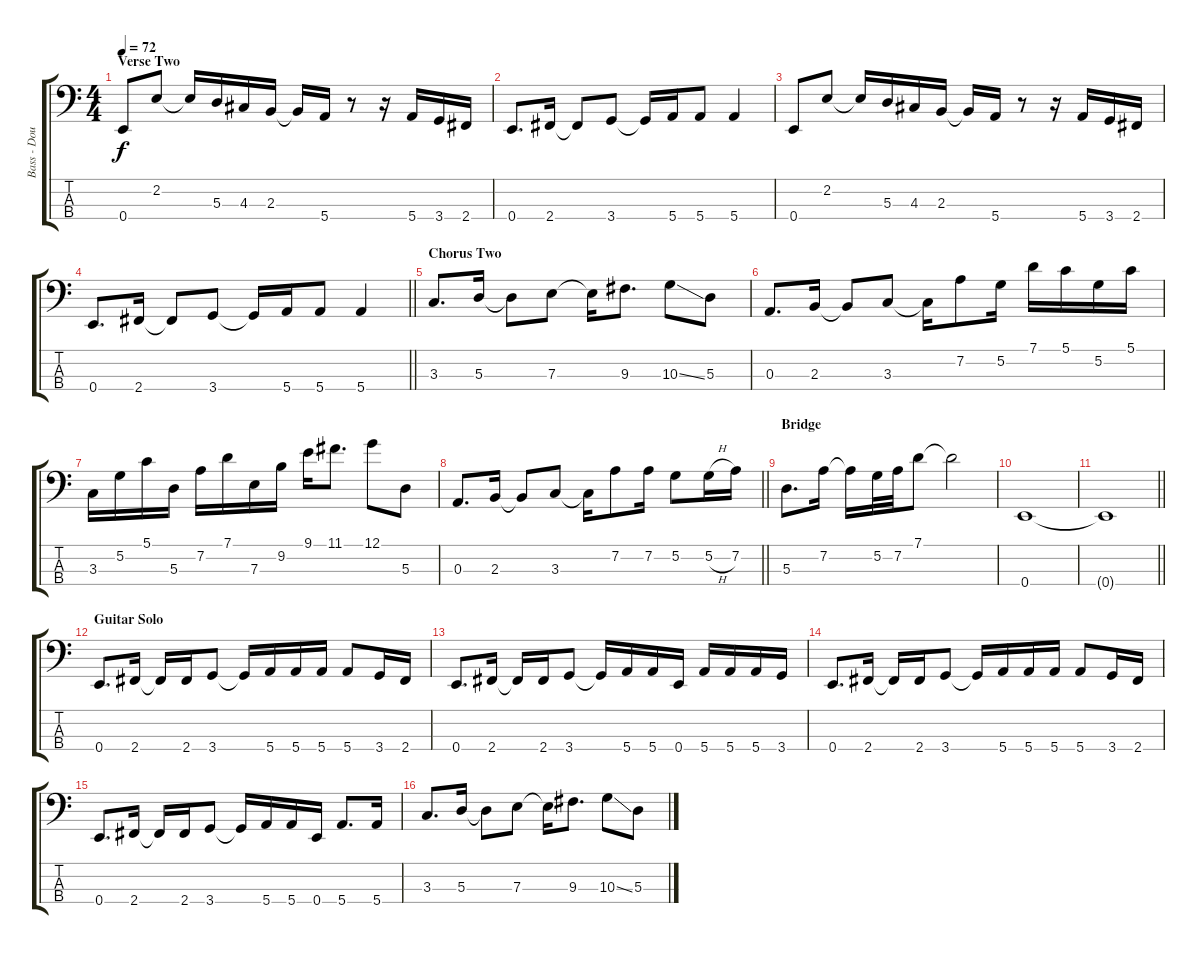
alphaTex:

\track ("Bass - Doug Pinnick" "Bass - Dou") {instrument electricbassfinger}
\staff {score tabs}
\tuning (G2 D2 A1 E1) {hide}
\ts (4 4)
\section ("" "Verse Two")
\tempo 72
\clef f4
\ks c
0.4.8{dy f} 2.2.8 2.2{t}.16 5.3.16 4.3.16 2.3.16 2.3{t}.16 5.4.16 r.8 r.16 5.4.16 3.4.16 2.4.16 |
0.4.8{d} 2.4.16 2.4{t}.8 3.4.8 3.4{t}.16 5.4.16 5.4.8 5.4.4 |
0.4.8 2.2.8 2.2{t}.16 5.3.16 4.3.16 2.3.16 2.3{t}.16 5.4.16 r.8 r.16 5.4.16 3.4.16 2.4.16 |
\barLineRight lightlight
0.4.8{d} 2.4.16 2.4{t}.8 3.4.8 3.4{t}.16 5.4.16 5.4.8 5.4.4 |
\section ("" "Chorus Two")
3.3.8{d} 5.3.16 5.3{t}.8 7.3.8 7.3{t}.16 9.3.8{d} 10.3{ss}.8 5.3.8 |
0.3.8{d} 2.3.16 2.3{t}.8 3.3.8 3.3{t}.16 7.2.8 5.2.16 7.1.16 5.1.16 5.2.16 5.1.16 |
3.3.16 5.2.16 5.1.16 5.3.16 7.2.16 7.1.16 7.3.16 9.2.16 9.1.16 11.1.8{d} 12.1.8 5.3.8 |
\barLineRight lightlight
0.3.8{d} 2.3.16 2.3{t}.8 3.3.8 3.3{t}.16 7.2.8 7.2.16 5.2.8 5.2{h}.16 7.2.16 |
\section ("" "Bridge")
5.3.8{d} 7.2.16 7.2{t}.16 5.2.32 7.2.32 7.1.8 7.1{t}.2 |
0.4.1 |
\barLineRight lightlight
0.4{t}.1 |
\section ("" "Guitar Solo")
0.4.8{d} 2.4.16 2.4{t}.16 2.4.16 3.4.8 3.4{t}.16 5.4.16 5.4.16 5.4.16 5.4.8 3.4.16 2.4.16 |
0.4.8{d} 2.4.16 2.4{t}.16 2.4.16 3.4.8 3.4{t}.16 5.4.16 5.4.16 0.4.16 5.4.16 5.4.16 5.4.16 3.4.16 |
0.4.8{d} 2.4.16 2.4{t}.16 2.4.16 3.4.8 3.4{t}.16 5.4.16 5.4.16 5.4.16 5.4.8 3.4.16 2.4.16 |
0.4.8{d} 2.4.16 2.4{t}.16 2.4.16 3.4.8 3.4{t}.16 5.4.16 5.4.16 0.4.16 5.4.8{d} 5.4.16 |
3.3.8{d} 5.3.16 5.3{t}.8 7.3.8 7.3{t}.16 9.3.8{d} 10.3{ss}.8 5.3.8
